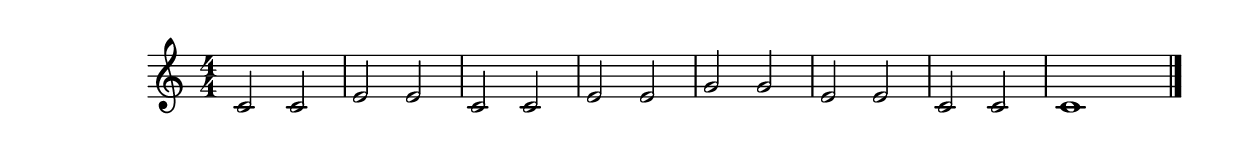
\version "2.20.0"
\header {
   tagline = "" % removed
 }
\score {
 {
  \relative c'{\numericTimeSignature c2 c e e c c e e g g e e c c c1 \bar "|."}
}
\layout {
  \context {
      \Score 
      proportionalNotationDuration =  #(ly:make-moment 1/5)
 }
 }
\midi {\tempo 4 = 60}
}
